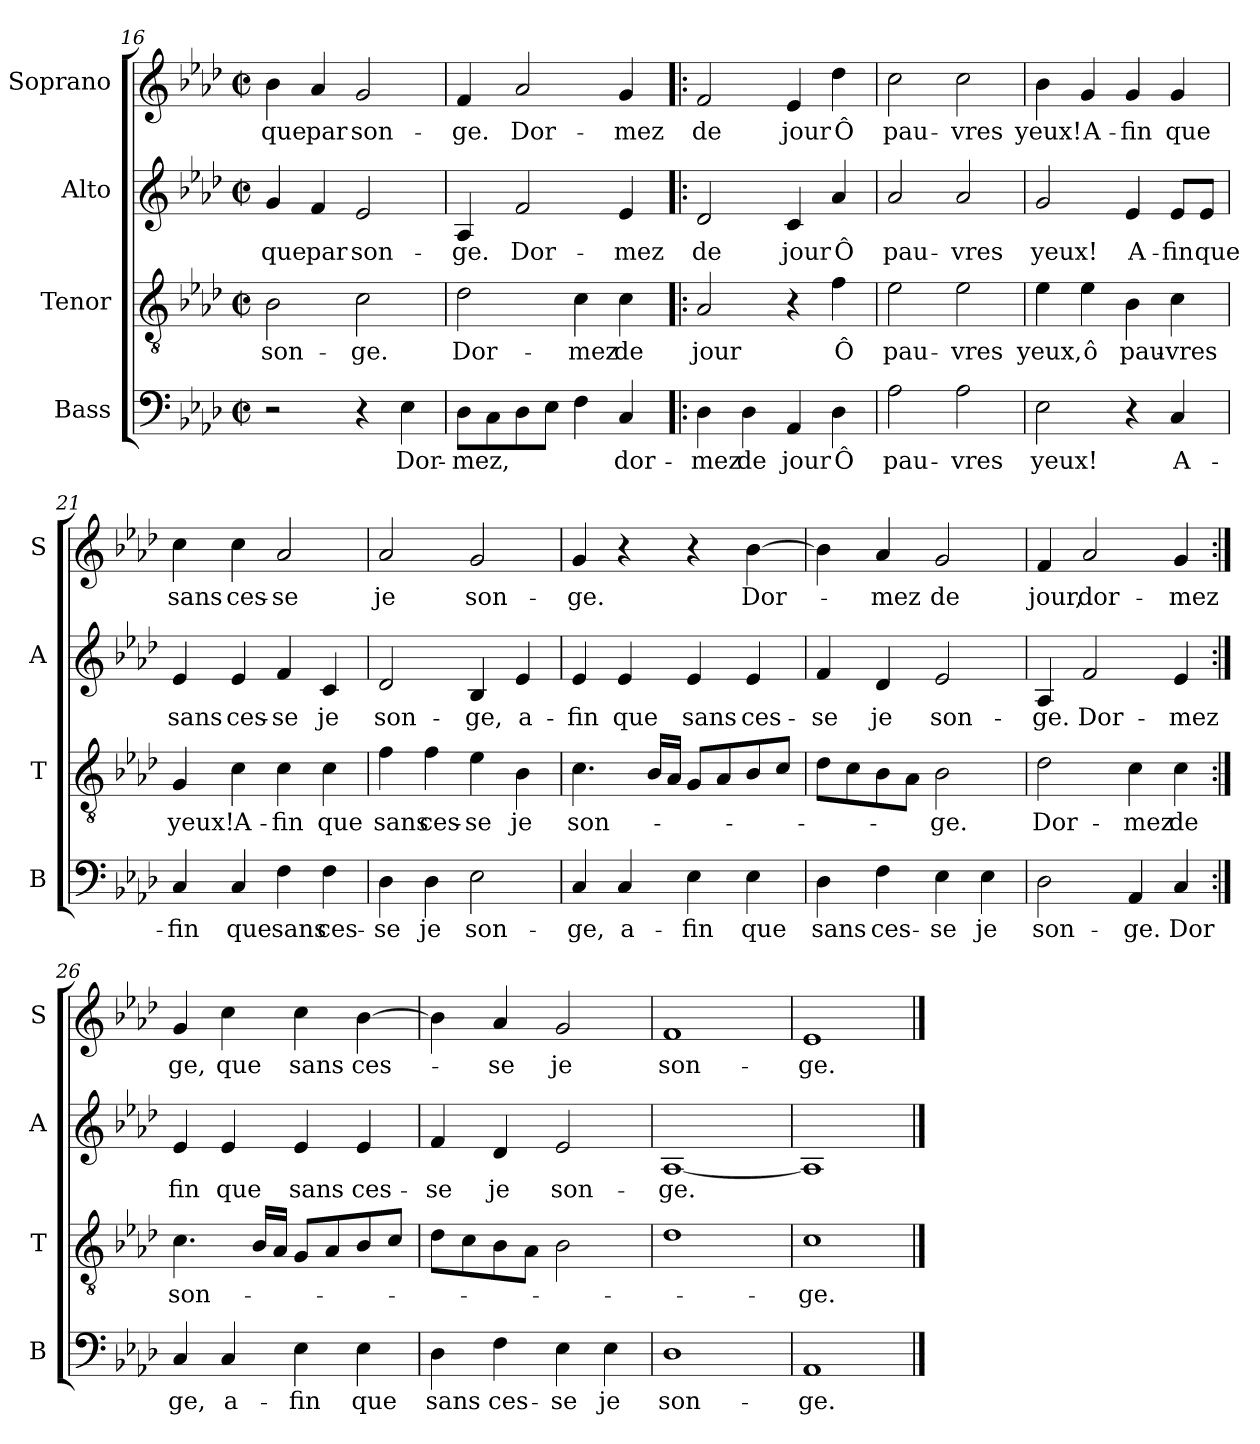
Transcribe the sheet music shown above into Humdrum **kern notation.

**kern	**text	**kern	**text	**kern	**text	**kern	**text
*part4	*part4	*part3	*part3	*part2	*part2	*part1	*part1
*staff4	*staff4	*staff3	*staff3	*staff2	*staff2	*staff1	*staff1
*I"Bass	*	*I"Tenor	*	*I"Alto	*	*I"Soprano	*
*I'B	*	*I'T	*	*I'A	*	*I'S	*
*clefF4	*	*clefGv2	*	*clefG2	*	*clefG2	*
*k[b-e-a-d-]	*	*k[b-e-a-d-]	*	*k[b-e-a-d-]	*	*k[b-e-a-d-]	*
*A-:	*	*A-:	*	*A-:	*	*A-:	*
*M2/2	*	*M2/2	*	*M2/2	*	*M2/2	*
*met(c|)	*	*met(c|)	*	*met(c|)	*	*met(c|)	*
=16	=16	=16	=16	=16	=16	=16	=16
2r	.	2B-\	son-	4g/	que	4b-\	que
.	.	.	.	4f/	par	4a-/	par
4r	.	2c\	-ge.	2e-/	son-	2g/	son-
4E-\	Dor-	.	.	.	.	.	.
=17	=17	=17	=17	=17	=17	=17	=17
8D-\L	-mez,	2d-\	Dor-	4A-/	-ge.	4f/	-ge.
8C\	.	.	.	.	.	.	.
8D-\	.	.	.	2f/	Dor-	2a-/	Dor-
8E-\J	.	.	.	.	.	.	.
4F\	.	4c\	-mez	.	.	.	.
4C/	dor-	4c\	de	4e-/	-mez	4g/	-mez
!!LO:PB:g=z
=18!|:	=18!|:	=18!|:	=18!|:	=18!|:	=18!|:	=18!|:	=18!|:
4D-\	-mez	2A-/	jour	2d-/	de	2f/	de
4D-\	de	.	.	.	.	.	.
4AA-/	jour	4r	.	4c/	jour	4e-/	jour
4D-\	Ô	4f\	Ô	4a-/	Ô	4dd-\	Ô
=19	=19	=19	=19	=19	=19	=19	=19
2A-\	pau-	2e-\	pau-	2a-/	pau-	2cc\	pau-
2A-\	-vres	2e-\	-vres	2a-/	-vres	2cc\	-vres
=20	=20	=20	=20	=20	=20	=20	=20
2E-\	yeux!	4e-\	yeux,	2g/	yeux!	4b-\	yeux!
.	.	4e-\	ô	.	.	4g/	A-
4r	.	4B-\	pau-	4e-/	A-	4g/	-fin
4C/	A-	4c\	-vres	8e-/L	-fin	4g/	que
.	.	.	.	8e-/J	que	.	.
=21	=21	=21	=21	=21	=21	=21	=21
4C/	-fin	4G/	yeux!	4e-/	sans	4cc\	sans
4C/	que	4c\	A-	4e-/	ces-	4cc\	ces-
4F\	sans	4c\	-fin	4f/	-se	2a-/	-se
4F\	ces-	4c\	que	4c/	je	.	.
=22	=22	=22	=22	=22	=22	=22	=22
4D-\	-se	4f\	sans	2d-/	son-	2a-/	je
4D-\	je	4f\	ces-	.	.	.	.
2E-\	son-	4e-\	-se	4B-/	-ge,	2g/	son-
.	.	4B-\	je	4e-/	a-	.	.
=23	=23	=23	=23	=23	=23	=23	=23
4C/	-ge,	4.c\	son-	4e-/	-fin	4g/	-ge.
4C/	a-	.	.	4e-/	que	4r	.
.	.	16B-/LL	.	.	.	.	.
.	.	16A-/JJ	.	.	.	.	.
4E-\	-fin	8G/L	.	4e-/	sans	4r	.
.	.	8A-/	.	.	.	.	.
4E-\	que	8B-/	.	4e-/	ces-	[4b-\	Dor-
.	.	8c/J	.	.	.	.	.
!!LO:LB:g=z
=24	=24	=24	=24	=24	=24	=24	=24
4D-\	sans	8d-\L	.	4f/	-se	4b-\]	.
.	.	8c\	.	.	.	.	.
4F\	ces-	8B-\	.	4d-/	je	4a-/	-mez
.	.	8A-\J	.	.	.	.	.
4E-\	-se	2B-\	-ge.	2e-/	son-	2g/	de
4E-\	je	.	.	.	.	.	.
=25	=25	=25	=25	=25	=25	=25	=25
2D-\	son-	2d-\	Dor-	4A-/	-ge.	4f/	jour,
.	.	.	.	2f/	Dor-	2a-/	dor-
4AA-/	-ge.	4c\	-mez	.	.	.	.
4C/	Dor	4c\	de	4e-/	-mez	4g/	-mez
=26:|!	=26:|!	=26:|!	=26:|!	=26:|!	=26:|!	=26:|!	=26:|!
4C/	ge,	4.c\	son-	4e-/	fin	4g/	ge,
4C/	a-	.	.	4e-/	que	4cc\	que
.	.	16B-/LL	.	.	.	.	.
.	.	16A-/JJ	.	.	.	.	.
4E-\	-fin	8G/L	.	4e-/	sans	4cc\	sans
.	.	8A-/	.	.	.	.	.
4E-\	que	8B-/	.	4e-/	ces-	[4b-\	ces-
.	.	8c/J	.	.	.	.	.
=27	=27	=27	=27	=27	=27	=27	=27
4D-\	sans	8d-\L	.	4f/	-se	4b-\]	.
.	.	8c\	.	.	.	.	.
4F\	ces-	8B-\	.	4d-/	je	4a-/	-se
.	.	8A-\J	.	.	.	.	.
4E-\	-se	2B-\	.	2e-/	son-	2g/	je
4E-\	je	.	.	.	.	.	.
=28	=28	=28	=28	=28	=28	=28	=28
1D-	son-	1d-	.	[1A-	-ge.	1f	son-
=29	=29	=29	=29	=29	=29	=29	=29
1AA-	-ge.	1c	-ge.	1A-]	.	1e-	-ge.
==	==	==	==	==	==	==	==
*-	*-	*-	*-	*-	*-	*-	*-
